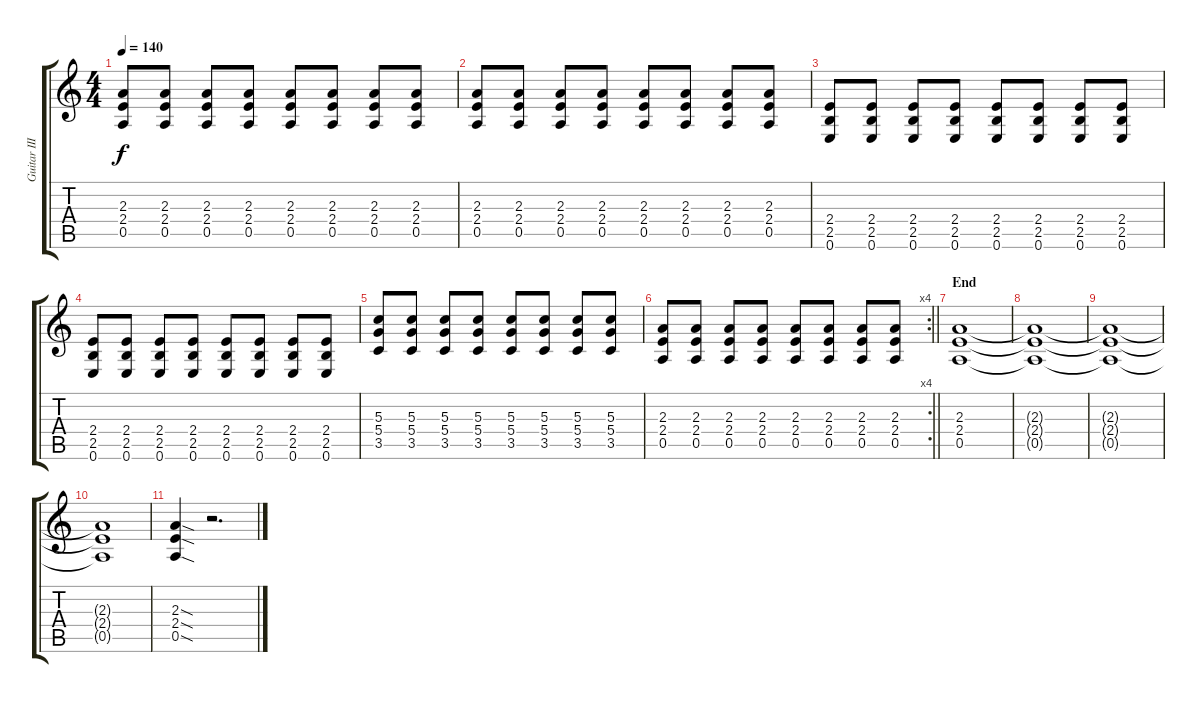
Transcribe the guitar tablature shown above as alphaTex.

\track ("Guitar III" "Guitar III") {instrument overdrivenguitar}
\staff {score tabs}
\tuning (E4 B3 G3 D3 A2 E2) {hide}
\ts (4 4)
\tempo 140
\clef g2
\ks c
(2.3 2.4 0.5).8{dy f} (2.3 2.4 0.5).8 (2.3 2.4 0.5).8 (2.3 2.4 0.5).8 (2.3 2.4 0.5).8 (2.3 2.4 0.5).8 (2.3 2.4 0.5).8 (2.3 2.4 0.5).8 |
(2.3 2.4 0.5).8 (2.3 2.4 0.5).8 (2.3 2.4 0.5).8 (2.3 2.4 0.5).8 (2.3 2.4 0.5).8 (2.3 2.4 0.5).8 (2.3 2.4 0.5).8 (2.3 2.4 0.5).8 |
(2.4 2.5 0.6).8 (2.4 2.5 0.6).8 (2.4 2.5 0.6).8 (2.4 2.5 0.6).8 (2.4 2.5 0.6).8 (2.4 2.5 0.6).8 (2.4 2.5 0.6).8 (2.4 2.5 0.6).8 |
(2.4 2.5 0.6).8 (2.4 2.5 0.6).8 (2.4 2.5 0.6).8 (2.4 2.5 0.6).8 (2.4 2.5 0.6).8 (2.4 2.5 0.6).8 (2.4 2.5 0.6).8 (2.4 2.5 0.6).8 |
(5.3 5.4 3.5).8 (5.3 5.4 3.5).8 (5.3 5.4 3.5).8 (5.3 5.4 3.5).8 (5.3 5.4 3.5).8 (5.3 5.4 3.5).8 (5.3 5.4 3.5).8 (5.3 5.4 3.5).8 |
\rc 4
\barLineRight lightlight
(2.3 2.4 0.5).8 (2.3 2.4 0.5).8 (2.3 2.4 0.5).8 (2.3 2.4 0.5).8 (2.3 2.4 0.5).8 (2.3 2.4 0.5).8 (2.3 2.4 0.5).8 (2.3 2.4 0.5).8 |
\section ("" "End")
(2.3 2.4 0.5).1 |
(2.3{t} 2.4{t} 0.5{t}).1 |
(2.3{t} 2.4{t} 0.5{t}).1 |
(2.3{t} 2.4{t} 0.5{t}).1 |
(2.3{sod} 2.4{sod} 0.5{sod}).4 r.2{d}
